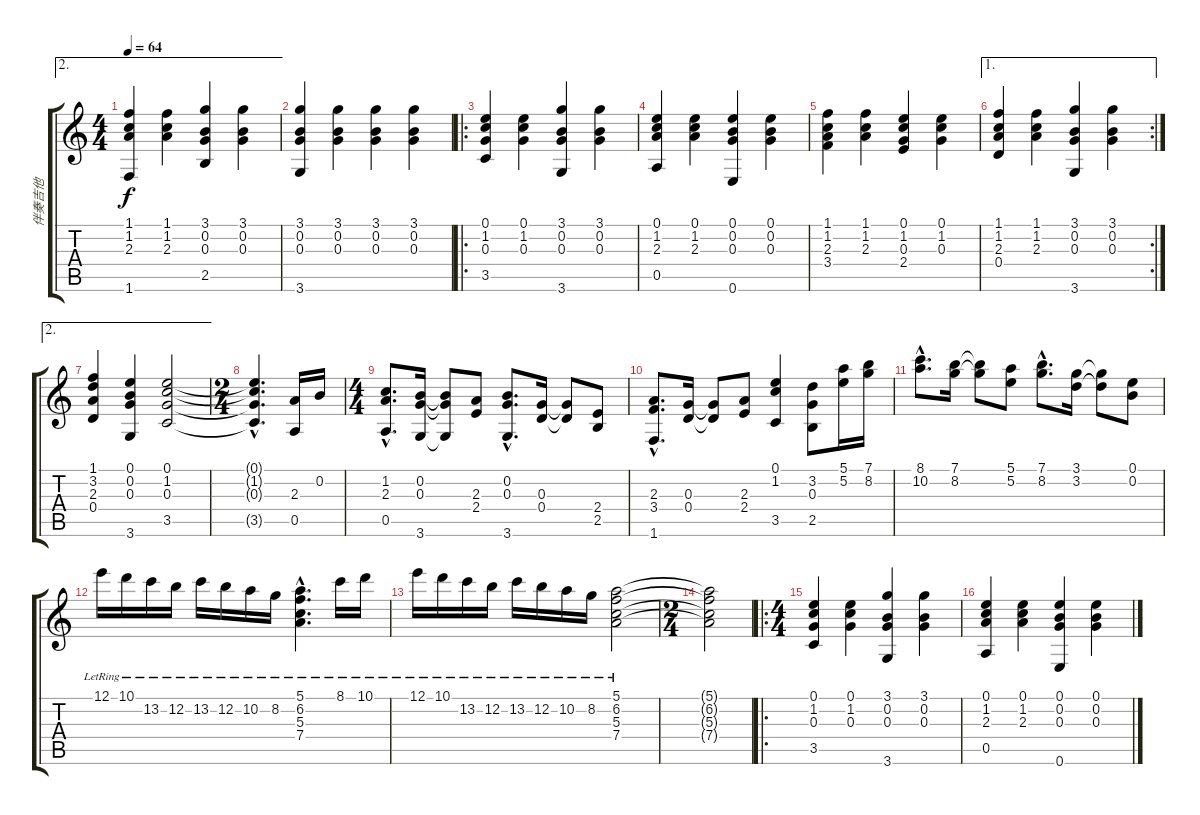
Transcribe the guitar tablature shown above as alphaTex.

\track ("伴奏吉他" "伴奏吉他") {instrument acousticguitarsteel}
\staff {score tabs}
\tuning (E4 B3 G3 D3 A2 E2) {hide}
\ae 2
\ts (4 4)
\tempo 64
\clef g2
\ks c
(1.1 1.2 2.3 1.6).4{dy f} (1.1 1.2 2.3).4 (3.1 0.2 0.3 2.5).4 (3.1 0.2 0.3).4 |
(3.1 0.2 0.3 3.6).4 (3.1 0.2 0.3).4 (3.1 0.2 0.3).4 (3.1 0.2 0.3).4 |
\ro
(0.1 1.2 0.3 3.5).4 (0.1 1.2 0.3).4 (3.1 0.2 0.3 3.6).4 (3.1 0.2 0.3).4 |
(0.1 1.2 2.3 0.5).4 (0.1 1.2 2.3).4 (0.1 0.2 0.3 0.6).4 (0.1 0.2 0.3).4 |
(1.1 1.2 2.3 3.4).4 (1.1 1.2 2.3).4 (0.1 1.2 0.3 2.4).4 (0.1 1.2 0.3).4 |
\ae 1
\rc 2
(1.1 1.2 2.3 0.4).4 (1.1 1.2 2.3).4 (3.1 0.2 0.3 3.6).4 (3.1 0.2 0.3).4 |
\ae 2
(1.1 3.2 2.3 0.4).4 (0.1 0.2 0.3 3.6).4 (0.1 1.2 0.3 3.5).2 |
\ts (2 4)
(0.1{hac t} 1.2{hac t} 0.3{hac t} 3.5{hac t}).4{d} (2.3 0.5).16 0.2.16 |
\ts (4 4)
(1.2{hac} 2.3{hac} 0.5{hac}).8{d} (0.2 0.3 3.6).16 (0.2{t} 0.3{t} 3.6{t}).8 (2.3 2.4).8 (0.2{hac} 0.3{hac} 3.6{hac}).8{d} (0.3 0.4).16 (0.3{t} 0.4{t}).8 (2.4 2.5).8 |
(2.3{hac} 3.4{hac} 1.6{hac}).8{d} (0.3 0.4).16 (0.3{t} 0.4{t}).8 (2.3 2.4).8 (0.1 1.2 3.5).4 (3.2 0.3 2.5).8 (5.1 5.2).16 (7.1 8.2).16 |
(8.1{hac} 10.2{hac}).8{d} (7.1 8.2).16 (7.1{t} 8.2{t}).8 (5.1 5.2).8 (7.1{hac} 8.2{hac}).8{d} (3.1 3.2).16 (3.1{t} 3.2{t}).8 (0.1 0.2).8 |
12.1{lr}.16 10.1{lr}.16 13.2{lr}.16 12.2{lr}.16 13.2{lr}.16 12.2{lr}.16 10.2{lr}.16 8.2{lr}.16 (5.1{hac lr} 6.2{hac lr} 5.3{hac lr} 7.4{hac lr}).4{d} 8.1{lr}.16 10.1{lr}.16 |
12.1{lr}.16 10.1{lr}.16 13.2{lr}.16 12.2{lr}.16 13.2{lr}.16 12.2{lr}.16 10.2{lr}.16 8.2{lr}.16 (5.1{lr} 6.2{lr} 5.3{lr} 7.4{lr}).2 |
\ts (2 4)
(5.1{t} 6.2{t} 5.3{t} 7.4{t}).2 |
\ro
\ts (4 4)
(0.1 1.2 0.3 3.5).4 (0.1 1.2 0.3).4 (3.1 0.2 0.3 3.6).4 (3.1 0.2 0.3).4 |
(0.1 1.2 2.3 0.5).4 (0.1 1.2 2.3).4 (0.1 0.2 0.3 0.6).4 (0.1 0.2 0.3).4
